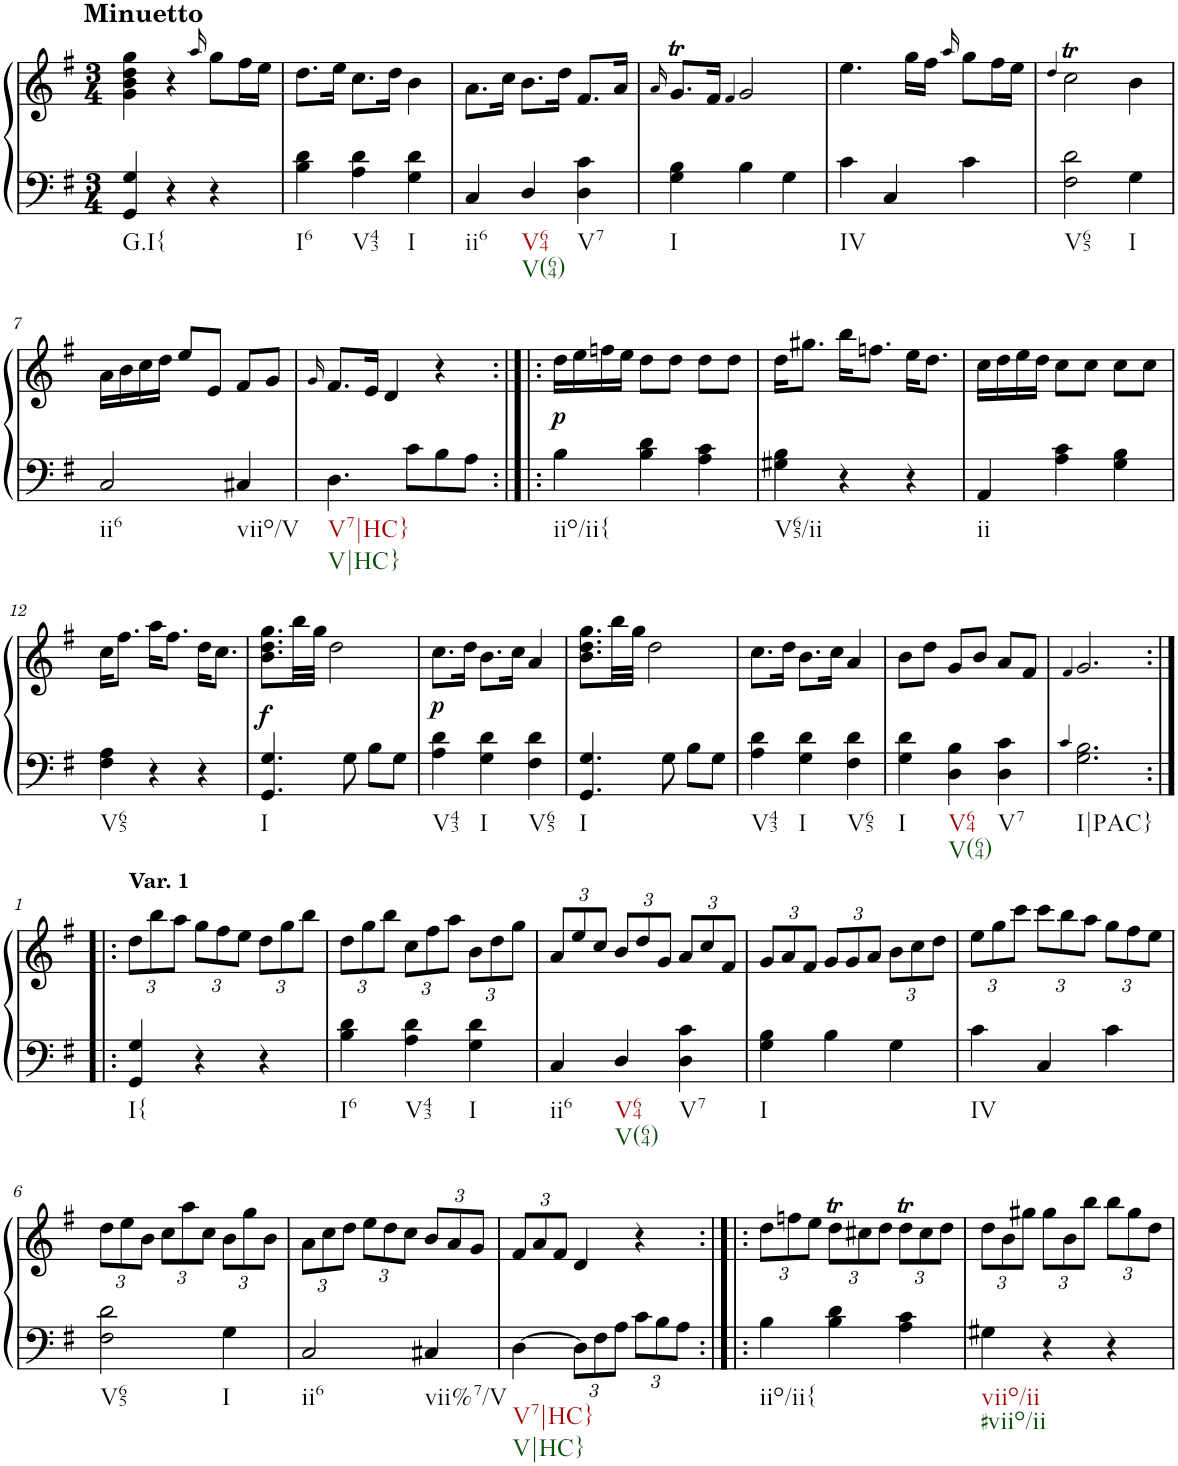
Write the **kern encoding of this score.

**kern	**kern	**dynam
*part1	*part1	*part1
*staff2	*staff1	*staff1/2
*I"Piano	*	*
*I'Pno.	*	*
*clefF4	*clefG2	*
*k[f#]	*k[f#]	*
*M3/4	*M3/4	*
=1	=1	=1
!	!LO:TX:a:B:t=Minuetto	!
!LO:TX:b:t=G.I{	!	!
4GG/ 4G/	4g\ 4b\ 4dd\ 4gg\	.
4r	4r	.
.	16qaa/	.
4r	8gg\L	.
.	16ff#\L	.
.	16ee\JJ	.
=2	=2	=2
!LO:TX:b:t=I6	!	!
4B\ 4d\	8.dd\L	.
.	16ee\Jk	.
!LO:TX:b:t=V43	!	!
4A\ 4d\	8.cc\L	.
.	16dd\Jk	.
!LO:TX:b:t=I	!	!
4G\ 4d\	4b\	.
=3	=3	=3
!LO:TX:b:t=ii6	!	!
4C/	8.a\L	.
.	16cc\Jk	.
!LO:TX:b:t=V64	!	!
!LO:TX:b:t=V(64)	!	!
4D/	8.b\L	.
.	16dd\Jk	.
!LO:TX:b:t=V7	!	!
4D\ 4c\	8.f#/L	.
.	16a/Jk	.
=4	=4	=4
.	16qa/	.
!LO:TX:b:t=I	!	!
4G\ 4B\	8.gT/L	.
.	16f#/Jk	.
.	4qf#/	.
4B\	2g/	.
4G\	.	.
=5	=5	=5
!LO:TX:b:t=IV	!	!
4c\	4.ee\	.
4C/	.	.
.	16gg\LL	.
.	16ff#\JJ	.
.	16qaa/	.
4c\	8gg\L	.
.	16ff#\L	.
.	16ee\JJ	.
=6	=6	=6
.	4qdd/	.
!LO:TX:b:t=V65	!	!
2F#\ 2d\	2ccT\	.
!LO:TX:b:t=I	!	!
4G\	4b\	.
!!LO:LB:g=z
=7	=7	=7
!LO:TX:b:t=ii6	!	!
2C/	16a\LL	.
.	16b\	.
.	16cc\	.
.	16dd\JJ	.
.	8ee/L	.
.	8e/J	.
!LO:TX:b:t=viio/V	!	!
4C#X/	8f#/L	.
.	8g/J	.
=8	=8	=8
.	16qg/	.
!LO:TX:b:t=V7|HC}	!	!
!LO:TX:b:t=V|HC}	!	!
4.D\	8.f#/L	.
.	16e/Jk	.
.	4d/	.
8c\L	.	.
8B\	4r	.
8A\J	.	.
=9:|!|:	=9:|!|:	=9:|!|:
!LO:TX:b:t=iio/ii{	!	!
!	!	!LO:DY:b
4B\	16dd\LL	p
.	16ee\	.
.	16ffn\	.
.	16ee\JJ	.
4B\ 4d\	8dd\L	.
.	8dd\J	.
4A\ 4c\	8dd\L	.
.	8dd\J	.
=10	=10	=10
!LO:TX:b:t=V65/ii	!	!
4G#X\ 4B\	16dd\KL	.
.	8.gg#X\J	.
4r	16bb\KL	.
.	8.ffn\J	.
4r	16ee\KL	.
.	8.dd\J	.
=11	=11	=11
!LO:TX:b:t=ii	!	!
4AA/	16cc\LL	.
.	16dd\	.
.	16ee\	.
.	16dd\JJ	.
4A\ 4c\	8cc\L	.
.	8cc\J	.
4G\ 4B\	8cc\L	.
.	8cc\J	.
!!LO:LB:g=z
=12	=12	=12
!LO:TX:b:t=V65	!	!
4F#\ 4A\	16cc\KL	.
.	8.ff#\J	.
4r	16aa\KL	.
.	8.ff#\J	.
4r	16dd\KL	.
.	8.cc\J	.
=13	=13	=13
!LO:TX:b:t=I	!	!
!	!	!LO:DY:b
4.GG/ 4.G/	8.b\ 8.dd\ 8.gg\L	f
.	32bb\LL	.
.	32gg\JJJ	.
.	2dd\	.
8G\	.	.
8B\L	.	.
8G\J	.	.
=14	=14	=14
!LO:TX:b:t=V43	!	!
!	!	!LO:DY:b
4A\ 4d\	8.cc\L	p
.	16dd\Jk	.
!LO:TX:b:t=I	!	!
4G\ 4d\	8.b\L	.
.	16cc\Jk	.
!LO:TX:b:t=V65	!	!
4F#\ 4d\	4a/	.
=15	=15	=15
!LO:TX:b:t=I	!	!
4.GG/ 4.G/	8.b\ 8.dd\ 8.gg\L	.
.	32bb\LL	.
.	32gg\JJJ	.
.	2dd\	.
8G\	.	.
8B\L	.	.
8G\J	.	.
=16	=16	=16
!LO:TX:b:t=V43	!	!
4A\ 4d\	8.cc\L	.
.	16dd\Jk	.
!LO:TX:b:t=I	!	!
4G\ 4d\	8.b\L	.
.	16cc\Jk	.
!LO:TX:b:t=V65	!	!
4F#\ 4d\	4a/	.
=17	=17	=17
!LO:TX:b:t=I	!	!
4G\ 4d\	8b\L	.
.	8dd\J	.
!LO:TX:b:t=V64	!	!
!LO:TX:b:t=V(64)	!	!
4D\ 4B\	8g/L	.
.	8b/J	.
!LO:TX:b:t=V7	!	!
4D\ 4c\	8a/L	.
.	8f#/J	.
=18	=18	=18
4qc/	4qf#/	.
!LO:TX:b:t=I|PAC}	!	!
2.G\ 2.B\	2.g/	.
!!LO:LB:g=z
=1:|!|:	=1:|!|:	=1:|!|:
*	*Xbrackettup	*
!	!LO:TX:a:B:t=Var. 1	!
!LO:TX:b:t=I{	!	!
4GG/ 4G/	12dd\L	.
.	12bb\	.
.	12aa\J	.
4r	12gg\L	.
.	12ff#\	.
.	12ee\J	.
4r	12dd\L	.
.	12gg\	.
.	12bb\J	.
=2	=2	=2
!LO:TX:b:t=I6	!	!
4B\ 4d\	12dd\L	.
.	12gg\	.
.	12bb\J	.
!LO:TX:b:t=V43	!	!
4A\ 4d\	12cc\L	.
.	12ff#\	.
.	12aa\J	.
!LO:TX:b:t=I	!	!
4G\ 4d\	12b\L	.
.	12dd\	.
.	12gg\J	.
=3	=3	=3
!LO:TX:b:t=ii6	!	!
4C/	12a/L	.
.	12ee/	.
.	12cc/J	.
!LO:TX:b:t=V64	!	!
!LO:TX:b:t=V(64)	!	!
4D/	12b/L	.
.	12dd/	.
.	12g/J	.
!LO:TX:b:t=V7	!	!
4D\ 4c\	12a/L	.
.	12cc/	.
.	12f#/J	.
=4	=4	=4
!LO:TX:b:t=I	!	!
4G\ 4B\	12g/L	.
.	12a/	.
.	12f#/J	.
4B\	12g/L	.
.	12g/	.
.	12a/J	.
4G\	12b\L	.
.	12cc\	.
.	12dd\J	.
=5	=5	=5
!LO:TX:b:t=IV	!	!
4c\	12ee\L	.
.	12gg\	.
.	12ccc\J	.
4C/	12ccc\L	.
.	12bb\	.
.	12aa\J	.
4c\	12gg\L	.
.	12ff#\	.
.	12ee\J	.
!!LO:LB:g=z
=6	=6	=6
!LO:TX:b:t=V65	!	!
2F#\ 2d\	12dd\L	.
.	12ee\	.
.	12b\J	.
.	12cc\L	.
.	12aa\	.
.	12cc\J	.
!LO:TX:b:t=I	!	!
4G\	12b\L	.
.	12gg\	.
.	12b\J	.
=7	=7	=7
!LO:TX:b:t=ii6	!	!
2C/	12a\L	.
.	12cc\	.
.	12dd\J	.
.	12ee\L	.
.	12dd\	.
.	12cc\J	.
!LO:TX:b:t=vii%7/V	!	!
4C#X/	12b/L	.
.	12a/	.
.	12g/J	.
=8	=8	=8
!LO:TX:b:t=V7|HC}	!	!
!LO:TX:b:t=V|HC}	!	!
[4D\	12f#/L	.
.	12a/	.
.	12f#/J	.
*Xbrackettup	*	*
12D\L]	4d/	.
12F#\	.	.
12A\J	.	.
12c\L	4r	.
12B\	.	.
12A\J	.	.
=9:|!|:	=9:|!|:	=9:|!|:
!LO:TX:b:t=iio/ii{	!	!
4B\	12dd\L	.
.	12ffn\	.
.	12ee\J	.
4B\ 4d\	12ddT\L	.
.	12cc#X\	.
.	12dd\J	.
4A\ 4c\	12ddT\L	.
.	12cc#\	.
.	12dd\J	.
=10	=10	=10
!LO:TX:b:t=viio/ii	!	!
!LO:TX:b:t=#viio/ii	!	!
4G#X\	12dd\L	.
.	12b\	.
.	12gg#X\J	.
4r	12gg#\L	.
.	12b\	.
.	12bb\J	.
4r	12bb\L	.
.	12gg#\	.
.	12dd\J	.
=	=	=
*-	*-	*-
